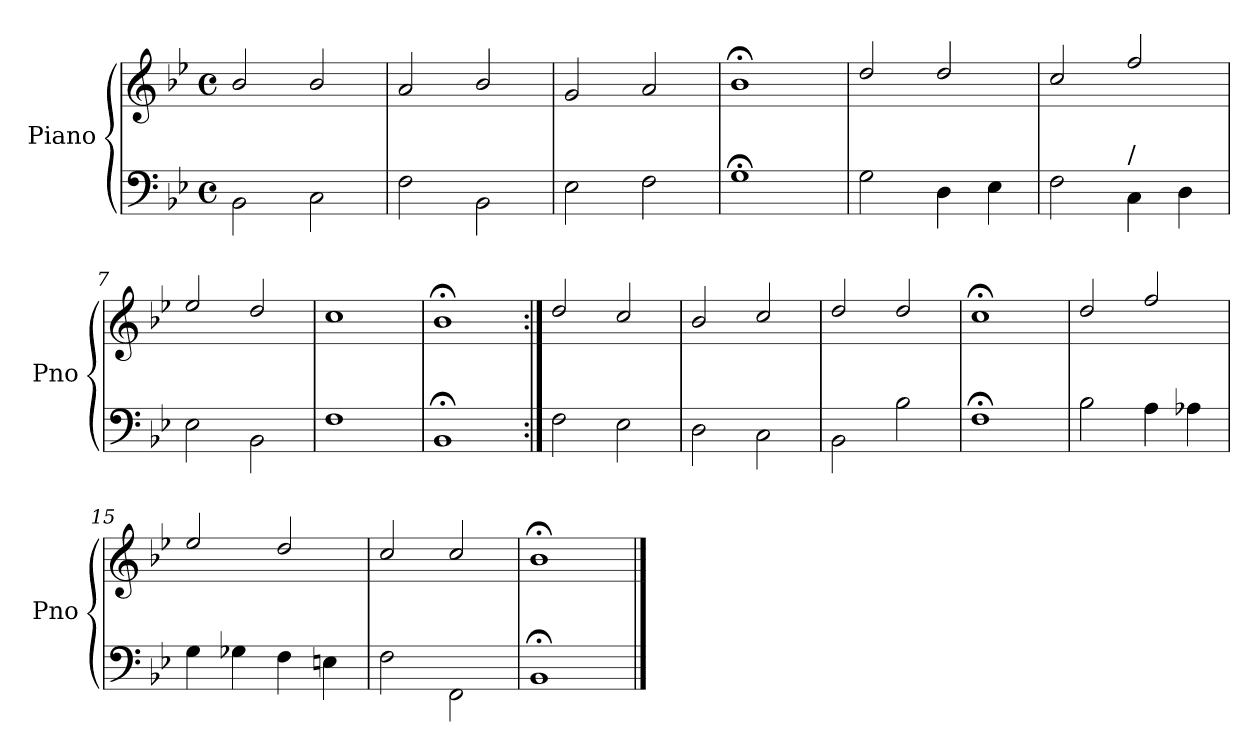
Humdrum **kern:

**kern	**kern
*part1	*part1
*staff2	*staff1
*I"Piano	*
*I'Pno	*
*clefF4	*clefG2
*k[b-e-]	*k[b-e-]
*B-:	*B-:
*M4/4	*M4/4
*met(c)	*met(c)
=1	=1
2BB-\	2b-/
2C\	2b-/
=2	=2
2F\	2a/
2BB-\	2b-/
=3	=3
2E-\	2g/
2F\	2a/
=4	=4
1G;\	1b-;</
=5	=5
2G\	2dd/
4D\	2dd/
4E-\	.
=6	=6
2F\	2cc/
!LO:TX:a:t=/	!
4C\	2ff/
4D\	.
=7	=7
2E-\	2ee-/
2BB-\	2dd/
=8	=8
1F\	1cc/
=9	=9
1BB-;\	1b-;</
!!LO:LB:g=z
=10:|!	=10:|!
2F\	2dd/
2E-\	2cc/
=11	=11
2D\	2b-/
2C\	2cc/
=12	=12
2BB-\	2dd/
2B-\	2dd/
=13	=13
1F;\	1cc;</
=14	=14
2B-\	2dd/
4A\	2ff/
4A-X\	.
=15	=15
4G\	2ee-/
4G-X\	.
4F\	2dd/
4En\	.
=16	=16
2F\	2cc/
2FF\	2cc/
=17	=17
1BB-;\	1b-;</
==	==
*-	*-
